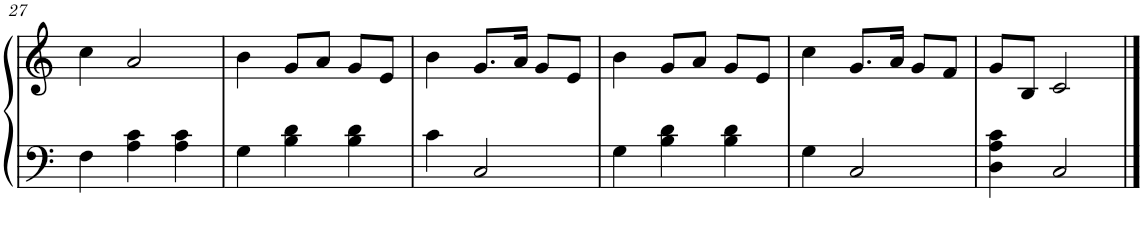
**kern	**kern
*part1	*part1
*staff2	*staff1
*I"Piano	*
*I'Pno.	*
!!LO:PB:g=z
*clefF4	*clefG2
*k[]	*k[]
*M3/4	*M3/4
=27	=27
4F\	4cc\
4A\ 4c\	2a/
4A\ 4c\	.
=28	=28
4G\	4b\
4B\ 4d\	8g/L
.	8a/J
4B\ 4d\	8g/L
.	8e/J
=29	=29
4c\	4b\
2C/	8.g/L
.	16a/Jk
.	8g/L
.	8e/J
=30	=30
4G\	4b\
4B\ 4d\	8g/L
.	8a/J
4B\ 4d\	8g/L
.	8e/J
=31	=31
4G\	4cc\
2C/	8.g/L
.	16a/Jk
.	8g/L
.	8f/J
=32	=32
4D\ 4A\ 4c\	8g/L
.	8B/J
2C/	2c/
==	==
*-	*-
